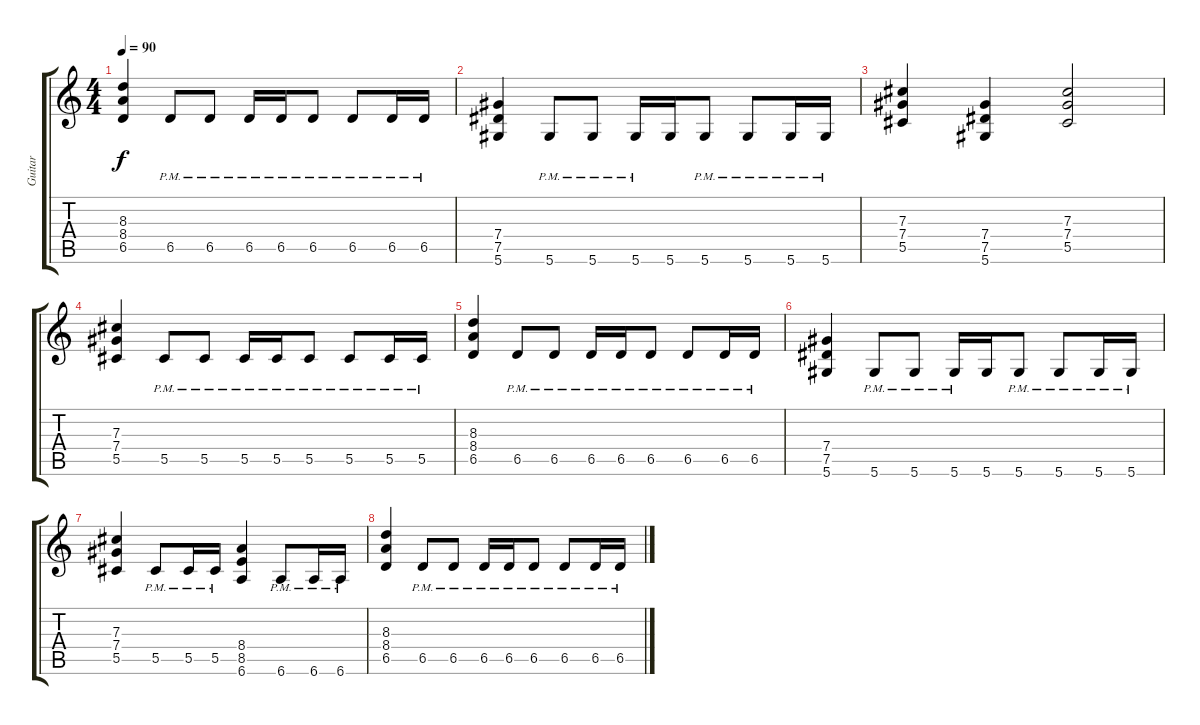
\track ("Guitar" "Guitar") {instrument distortionguitar}
\staff {score tabs}
\tuning (Eb4 Bb3 Gb3 Db3 Ab2 Eb2) {hide}
\ts (4 4)
\tempo 90
\clef g2
\ks c
(8.3 8.4 6.5).4{dy f} 6.5{pm}.8 6.5{pm}.8 6.5{pm}.16 6.5{pm}.16 6.5{pm}.8 6.5{pm}.8 6.5{pm}.16 6.5{pm}.16 |
(7.4 7.5 5.6).4 5.6{pm}.8 5.6{pm}.8 5.6{pm}.16 5.6.16 5.6{pm}.8 5.6{pm}.8 5.6{pm}.16 5.6{pm}.16 |
(7.3 7.4 5.5).4{volume 5} (7.4 7.5 5.6).4 (7.3 7.4 5.5).2 |
(7.3 7.4 5.5).4 5.5{pm}.8 5.5{pm}.8 5.5{pm}.16 5.5{pm}.16 5.5{pm}.8 5.5{pm}.8 5.5{pm}.16 5.5{pm}.16 |
(8.3 8.4 6.5).4 6.5{pm}.8 6.5{pm}.8 6.5{pm}.16 6.5{pm}.16 6.5{pm}.8 6.5{pm}.8 6.5{pm}.16 6.5{pm}.16 |
(7.4 7.5 5.6).4 5.6{pm}.8 5.6{pm}.8 5.6{pm}.16 5.6.16 5.6{pm}.8 5.6{pm}.8 5.6{pm}.16 5.6{pm}.16 |
(7.3 7.4 5.5).4{volume 0} 5.5{pm}.8 5.5{pm}.16 5.5{pm}.16 (8.4 8.5 6.6).4 6.6{pm}.8 6.6{pm}.16 6.6{pm}.16 |
(8.3 8.4 6.5).4 6.5{pm}.8 6.5{pm}.8 6.5{pm}.16 6.5{pm}.16 6.5{pm}.8 6.5{pm}.8 6.5{pm}.16 6.5{pm}.16
